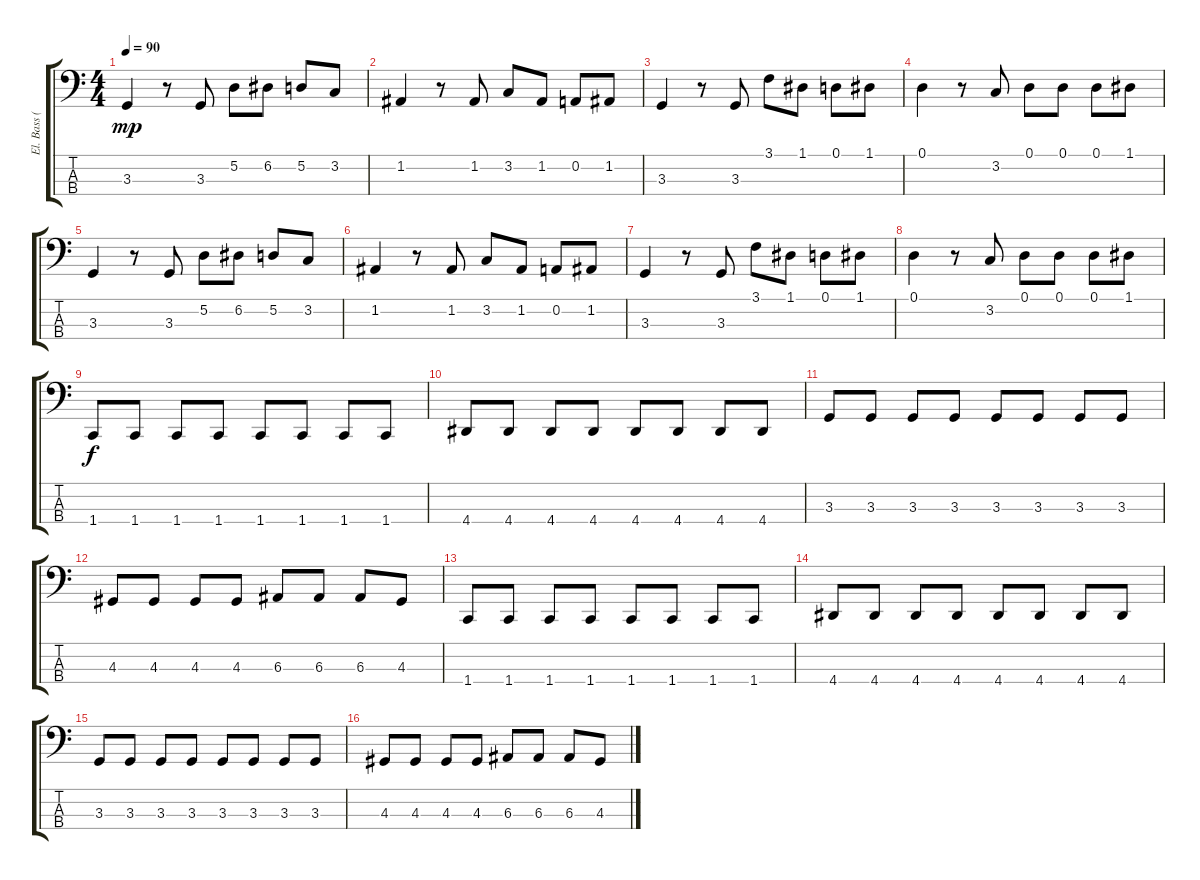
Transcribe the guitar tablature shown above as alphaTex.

\track ("El. Bass (Rafi)" "El. Bass (") {instrument electricbassfinger}
\staff {score tabs}
\tuning (D2 A1 E1 B0) {hide}
\ts (4 4)
\tempo 90
\clef f4
\ks c
3.3.4{dy mp} r.8 3.3.8 5.2.8 6.2.8 5.2.8 3.2.8 |
1.2.4 r.8 1.2.8 3.2.8 1.2.8 0.2.8 1.2.8 |
3.3.4 r.8 3.3.8 3.1.8 1.1.8 0.1.8 1.1.8 |
0.1.4 r.8 3.2.8 0.1.8 0.1.8 0.1.8 1.1.8 |
3.3.4 r.8 3.3.8 5.2.8 6.2.8 5.2.8 3.2.8 |
1.2.4 r.8 1.2.8 3.2.8 1.2.8 0.2.8 1.2.8 |
3.3.4 r.8 3.3.8 3.1.8 1.1.8 0.1.8 1.1.8 |
0.1.4 r.8 3.2.8 0.1.8 0.1.8 0.1.8 1.1.8 |
1.4.8{dy f} 1.4.8 1.4.8 1.4.8 1.4.8 1.4.8 1.4.8 1.4.8 |
4.4.8 4.4.8 4.4.8 4.4.8 4.4.8 4.4.8 4.4.8 4.4.8 |
3.3.8 3.3.8 3.3.8 3.3.8 3.3.8 3.3.8 3.3.8 3.3.8 |
4.3.8 4.3.8 4.3.8 4.3.8 6.3.8 6.3.8 6.3.8 4.3.8 |
1.4.8 1.4.8 1.4.8 1.4.8 1.4.8 1.4.8 1.4.8 1.4.8 |
4.4.8 4.4.8 4.4.8 4.4.8 4.4.8 4.4.8 4.4.8 4.4.8 |
3.3.8 3.3.8 3.3.8 3.3.8 3.3.8 3.3.8 3.3.8 3.3.8 |
4.3.8 4.3.8 4.3.8 4.3.8 6.3.8 6.3.8 6.3.8 4.3.8
